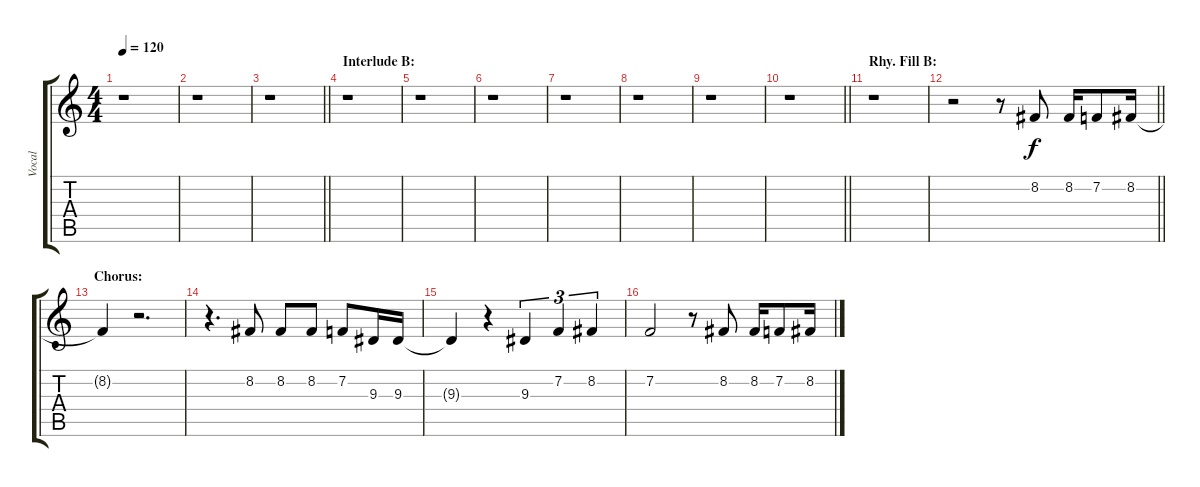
\track ("Vocal" "Vocal") {instrument oboe}
\staff {score tabs}
\tuning (Eb4 Bb3 Gb3 Db3 Ab2 Eb2) {hide}
\ts (4 4)
\tempo 120
\clef g2
\ks c
r.1{dy f} |
r.1 |
\barLineRight lightlight
r.1 |
\section ("" "Interlude B:")
r.1 |
r.1 |
r.1 |
r.1 |
r.1 |
r.1 |
\barLineRight lightlight
r.1 |
\section ("" "Rhy. Fill B:")
r.1 |
\barLineRight lightlight
r.2 r.8 8.2.8 8.2.16 7.2.8 8.2.16 |
\section ("" "Chorus:")
8.2{t}.4 r.2{d} |
r.4{d} 8.2.8 8.2.8 8.2.8 7.2.8 9.3.16 9.3.16 |
9.3{t}.4 r.4 9.3.4{tu (3 2)} 7.2.4{tu (3 2)} 8.2.4{tu (3 2)} |
7.2.2 r.8 8.2.8 8.2.16 7.2.8 8.2.16
